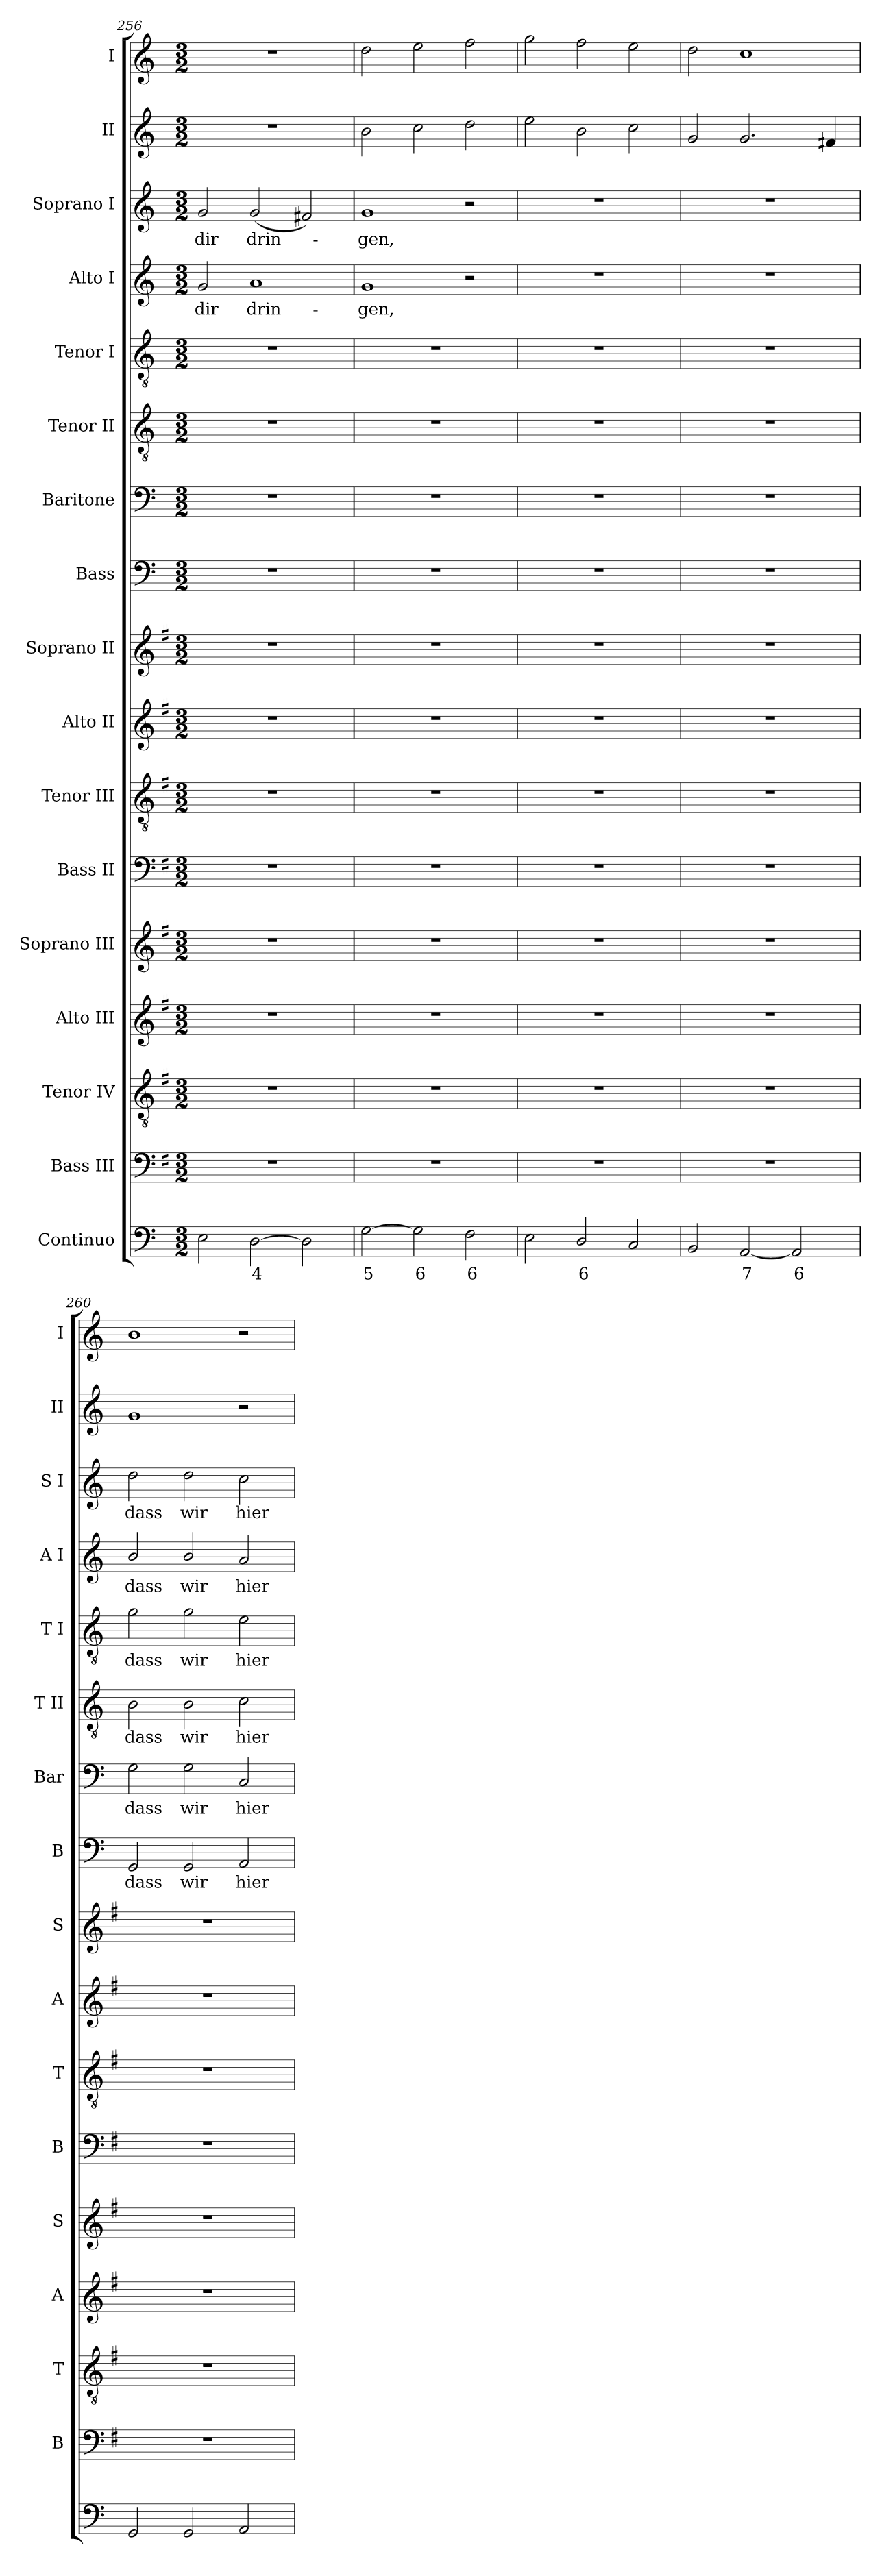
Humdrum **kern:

**kern	**text	**kern	**kern	**kern	**kern	**kern	**kern	**kern	**kern	**kern	**text	**kern	**text	**kern	**text	**kern	**text	**kern	**text	**kern	**text	**kern	**kern
*part17	*part17	*part16	*part15	*part14	*part13	*part12	*part11	*part10	*part9	*part8	*part8	*part7	*part7	*part6	*part6	*part5	*part5	*part4	*part4	*part3	*part3	*part2	*part1
*staff17	*staff17	*staff16	*staff15	*staff14	*staff13	*staff12	*staff11	*staff10	*staff9	*staff8	*staff8	*staff7	*staff7	*staff6	*staff6	*staff5	*staff5	*staff4	*staff4	*staff3	*staff3	*staff2	*staff1
*I"Continuo	*	*I"Bass III	*I"Tenor IV	*I"Alto III	*I"Soprano III	*I"Bass II	*I"Tenor III	*I"Alto II	*I"Soprano II	*I"Bass	*	*I"Baritone	*	*I"Tenor II	*	*I"Tenor I	*	*I"Alto I	*	*I"Soprano I	*	*I"II	*I"I
*	*	*I'B	*I'T	*I'A	*I'S	*I'B	*I'T	*I'A	*I'S	*I'B	*	*I'Bar	*	*I'T II	*	*I'T I	*	*I'A I	*	*I'S I	*	*I'II	*I'I
*clefF4	*	*clefF4	*clefGv2	*clefG2	*clefG2	*clefF4	*clefGv2	*clefG2	*clefG2	*clefF4	*	*clefF4	*	*clefGv2	*	*clefGv2	*	*clefG2	*	*clefG2	*	*clefG2	*clefG2
*	*	*ITrd4c7	*ITrd4c7	*ITrd4c7	*ITrd4c7	*ITrd4c7	*ITrd4c7	*ITrd4c7	*ITrd4c7	*	*	*	*	*	*	*	*	*	*	*	*	*	*
*k[]	*	*k[]	*k[]	*k[]	*k[]	*k[]	*k[]	*k[]	*k[]	*k[]	*	*k[]	*	*k[]	*	*k[]	*	*k[]	*	*k[]	*	*k[]	*k[]
*C:	*	*C:	*C:	*C:	*C:	*C:	*C:	*C:	*C:	*C:	*	*C:	*	*C:	*	*C:	*	*C:	*	*C:	*	*C:	*C:
*M3/2	*	*M3/2	*M3/2	*M3/2	*M3/2	*M3/2	*M3/2	*M3/2	*M3/2	*M3/2	*	*M3/2	*	*M3/2	*	*M3/2	*	*M3/2	*	*M3/2	*	*M3/2	*M3/2
=256	=256	=256	=256	=256	=256	=256	=256	=256	=256	=256	=256	=256	=256	=256	=256	=256	=256	=256	=256	=256	=256	=256	=256
!	!	!	!	!	!	!	!	!	!	!LO:N:vis=1	!	!LO:N:vis=1	!	!LO:N:vis=1	!	!LO:N:vis=1	!	!	!LO:LY:b	!	!LO:LY:b	!LO:N:vis=1	!LO:N:vis=1
2E	.	1.r	1.r	1.r	1.r	1.r	1.r	1.r	1.r	1.r	.	1.r	.	1.r	.	1.r	.	2g	dir	2g	dir	1.r	1.r
!	!LO:LY:b	!	!	!	!	!	!	!	!	!	!	!	!	!	!	!	!	!	!LO:LY:b	!	!LO:LY:b	!	!
[2D	4	.	.	.	.	.	.	.	.	.	.	.	.	.	.	.	.	1a	drin-	(<2g	drin-	.	.
2D]	.	.	.	.	.	.	.	.	.	.	.	.	.	.	.	.	.	.	.	2f#X)	.	.	.
=257	=257	=257	=257	=257	=257	=257	=257	=257	=257	=257	=257	=257	=257	=257	=257	=257	=257	=257	=257	=257	=257	=257	=257
!	!LO:LY:b	!	!	!	!	!	!	!	!	!LO:N:vis=1	!	!LO:N:vis=1	!	!LO:N:vis=1	!	!LO:N:vis=1	!	!	!LO:LY:b	!	!LO:LY:b	!	!
[2G	5	1.r	1.r	1.r	1.r	1.r	1.r	1.r	1.r	1.r	.	1.r	.	1.r	.	1.r	.	1g	-gen,	1g	gen,	2b	2dd
!	!LO:LY:b	!	!	!	!	!	!	!	!	!	!	!	!	!	!	!	!	!	!	!	!	!	!
2G]	6	.	.	.	.	.	.	.	.	.	.	.	.	.	.	.	.	.	.	.	.	2cc	2ee
!	!LO:LY:b	!	!	!	!	!	!	!	!	!	!	!	!	!	!	!	!	!	!	!	!	!	!
2F	6	.	.	.	.	.	.	.	.	.	.	.	.	.	.	.	.	2r	.	2r	.	2dd	2ff
=258	=258	=258	=258	=258	=258	=258	=258	=258	=258	=258	=258	=258	=258	=258	=258	=258	=258	=258	=258	=258	=258	=258	=258
!	!	!	!	!	!	!	!	!	!	!LO:N:vis=1	!	!LO:N:vis=1	!	!LO:N:vis=1	!	!LO:N:vis=1	!	!LO:N:vis=1	!	!LO:N:vis=1	!	!	!
2E	.	1.r	1.r	1.r	1.r	1.r	1.r	1.r	1.r	1.r	.	1.r	.	1.r	.	1.r	.	1.r	.	1.r	.	2ee	2gg
!	!LO:LY:b	!	!	!	!	!	!	!	!	!	!	!	!	!	!	!	!	!	!	!	!	!	!
2D/	6	.	.	.	.	.	.	.	.	.	.	.	.	.	.	.	.	.	.	.	.	2b	2ff
2C	.	.	.	.	.	.	.	.	.	.	.	.	.	.	.	.	.	.	.	.	.	2cc	2ee
=259	=259	=259	=259	=259	=259	=259	=259	=259	=259	=259	=259	=259	=259	=259	=259	=259	=259	=259	=259	=259	=259	=259	=259
!	!	!	!	!	!	!	!	!	!	!LO:N:vis=1	!	!LO:N:vis=1	!	!LO:N:vis=1	!	!LO:N:vis=1	!	!LO:N:vis=1	!	!LO:N:vis=1	!	!	!
2BB	.	1.r	1.r	1.r	1.r	1.r	1.r	1.r	1.r	1.r	.	1.r	.	1.r	.	1.r	.	1.r	.	1.r	.	2g	2dd
!	!LO:LY:b	!	!	!	!	!	!	!	!	!	!	!	!	!	!	!	!	!	!	!	!	!	!
[2AA	7	.	.	.	.	.	.	.	.	.	.	.	.	.	.	.	.	.	.	.	.	2.g	1cc
!	!LO:LY:b	!	!	!	!	!	!	!	!	!	!	!	!	!	!	!	!	!	!	!	!	!	!
2AA]	6	.	.	.	.	.	.	.	.	.	.	.	.	.	.	.	.	.	.	.	.	.	.
.	.	.	.	.	.	.	.	.	.	.	.	.	.	.	.	.	.	.	.	.	.	4f#X	.
=260	=260	=260	=260	=260	=260	=260	=260	=260	=260	=260	=260	=260	=260	=260	=260	=260	=260	=260	=260	=260	=260	=260	=260
!	!	!	!	!	!	!	!	!	!	!	!LO:LY:b	!	!LO:LY:b	!	!LO:LY:b	!	!LO:LY:b	!	!LO:LY:b	!	!LO:LY:b	!	!
2GG	.	1.r	1.r	1.r	1.r	1.r	1.r	1.r	1.r	2GG	dass	2G	dass	2B	dass	2g	dass	2b/	dass	2dd	dass	1g	1b
!	!	!	!	!	!	!	!	!	!	!	!LO:LY:b	!	!LO:LY:b	!	!LO:LY:b	!	!LO:LY:b	!	!LO:LY:b	!	!LO:LY:b	!	!
2GG	.	.	.	.	.	.	.	.	.	2GG	wir	2G	wir	2B	wir	2g	wir	2b/	wir	2dd	wir	.	.
!	!	!	!	!	!	!	!	!	!	!	!LO:LY:b	!	!LO:LY:b	!	!LO:LY:b	!	!LO:LY:b	!	!LO:LY:b	!	!LO:LY:b	!	!
2AA	.	.	.	.	.	.	.	.	.	2AA	hier	2C	hier	2c	hier	2e	hier	2a	hier	2cc	hier	2r	2r
=	=	=	=	=	=	=	=	=	=	=	=	=	=	=	=	=	=	=	=	=	=	=	=
*-	*-	*-	*-	*-	*-	*-	*-	*-	*-	*-	*-	*-	*-	*-	*-	*-	*-	*-	*-	*-	*-	*-	*-
